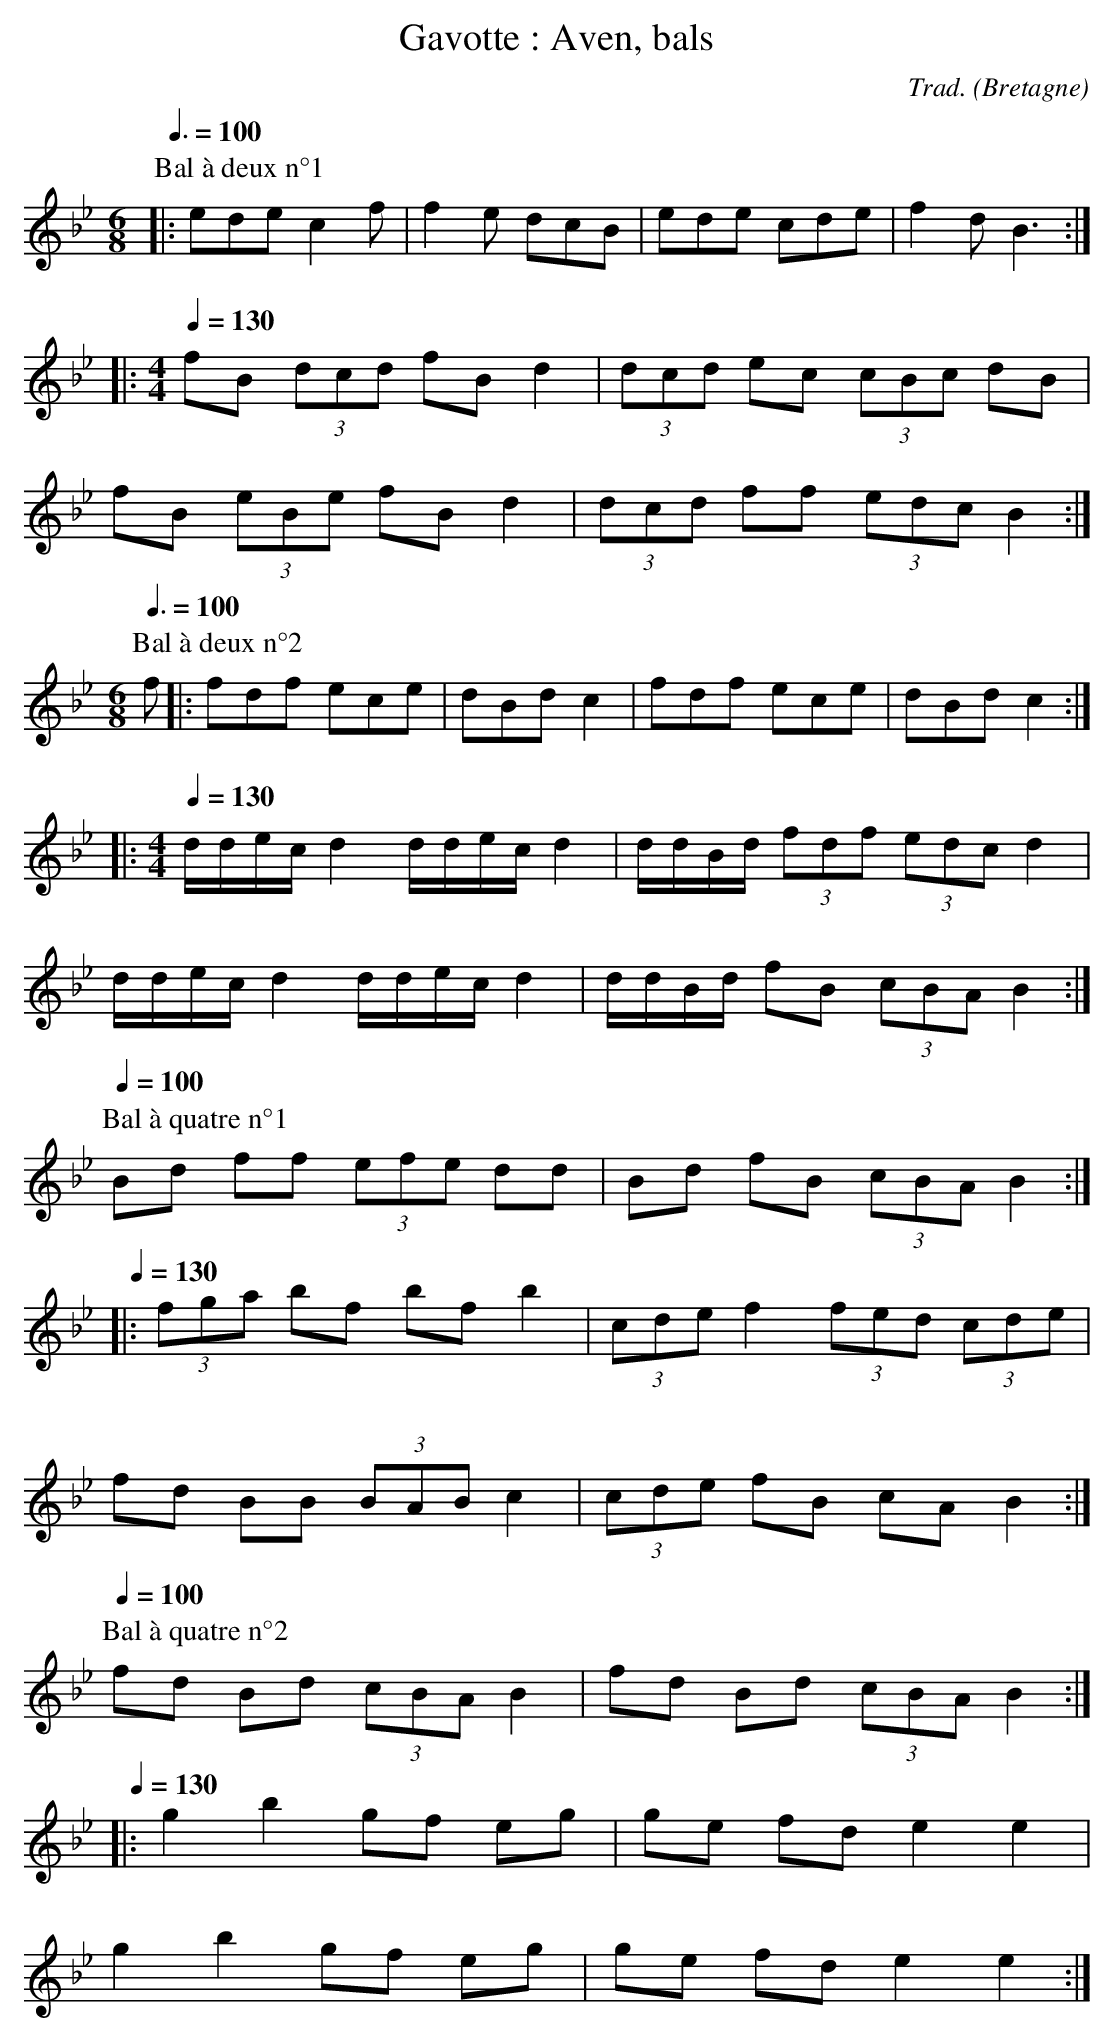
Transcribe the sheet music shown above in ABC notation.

X:1
T:Gavotte : Aven, bals
C:Trad.
O:Bretagne
K:C
P:Bal à deux n°1
M:6/8
L:1/16
Q:3/8=100
K:Bb
|: e2d2e2 c4 f2 | f4 e2 d2c2B2 | e2d2e2 c2d2e2 | f4 d2 B6 ::
M:4/4
L:1/16
Q:1/4=130
K:Bb
f2B2 (3d2c2d2 f2B2 d4 | (3d2c2d2 e2c2 (3c2B2c2 d2B2 |
f2B2 (3e2B2e2 f2B2 d4 | (3d2c2d2 f2f2 (3e2d2c2 B4 :|
%%vskip 1
P:Bal à deux n°2
M:6/8
L:1/16
Q:3/8=100
K:Bb
f2 |: f2d2f2 e2c2e2 | d2B2d2 c4 | f2d2f2 e2c2e2 | d2B2d2 c4 ::
M:4/4
L:1/16
Q:1/4=130
K:Bb
ddec d4 ddec d4 | ddBd (3f2d2f2 (3e2d2c2 d4 |
ddec d4 ddec d4 | ddBd f2B2 (3c2B2A2 B4 :|
%%vskip 1
P:Bal à quatre n°1
Q:1/4=100
K:Bb
B2d2 f2f2 (3e2f2e2 d2d2 | B2d2 f2B2 (3c2B2A2 B4 :|
Q:1/4=130
K:Bb
|: (3f2g2a2 b2f2 b2f2 b4 | (3c2d2e2 f4 (3f2e2d2 (3c2d2e2 |
f2d2 B2B2 (3B2A2B2 c4 | (3c2d2e2 f2B2 c2A2 B4 :|
%%vskip 1
P:Bal à quatre n°2
Q:1/4=100
K:Bb
f2d2 B2d2 (3c2B2A2 B4 | f2d2 B2d2 (3c2B2A2 B4 :|
Q:1/4=130
K:Bb
|: g4 b4 g2f2 e2g2 | g2e2 f2d2 e4 e4 |
g4 b4 g2f2 e2g2 | g2e2 f2d2 e4 e4 :|
